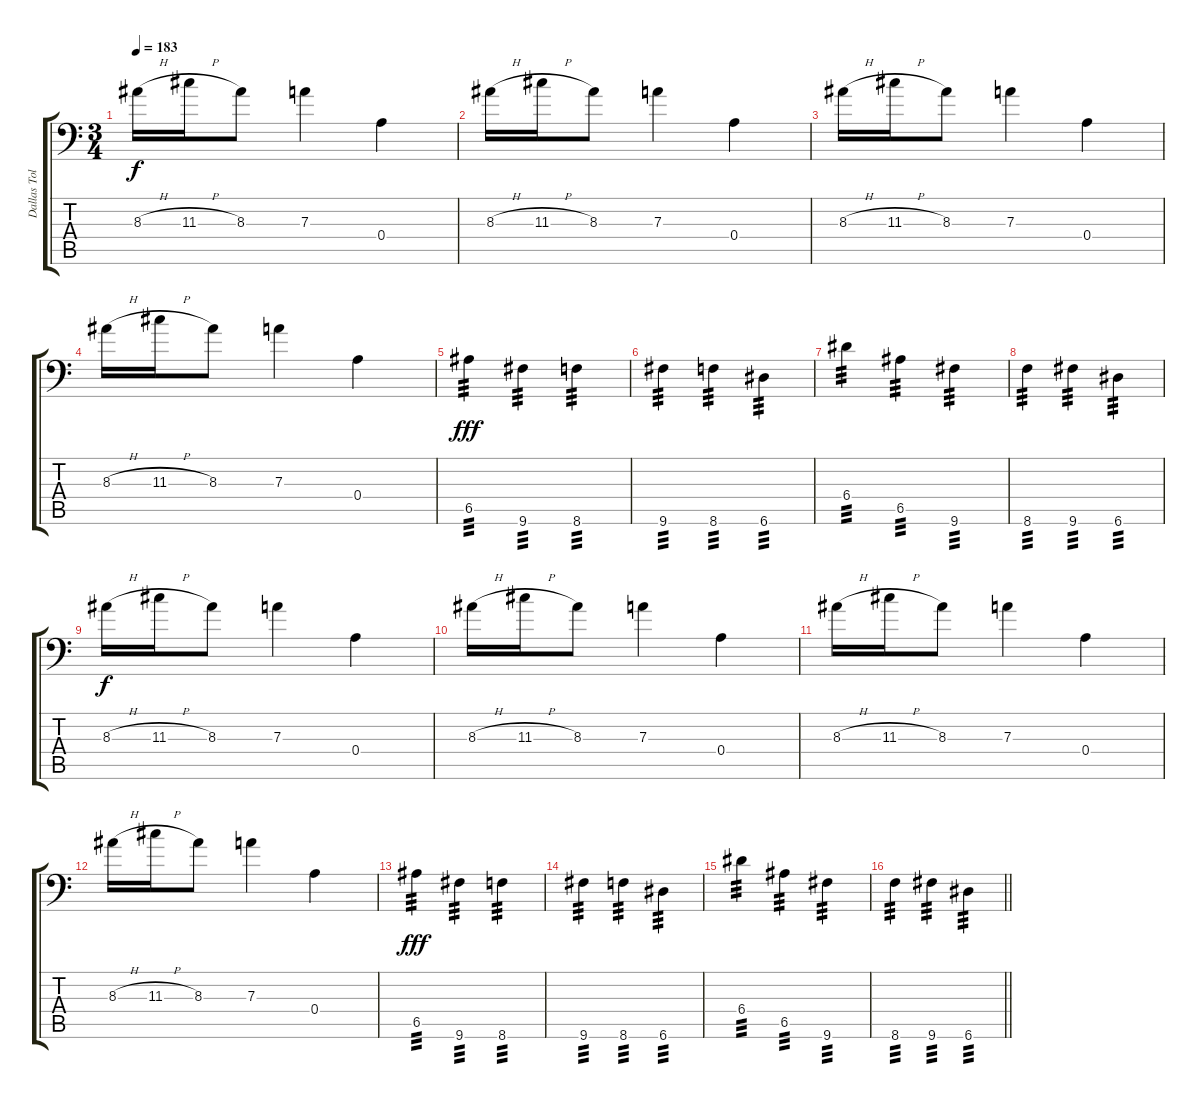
\track ("Dallas Toler-Wade" "Dallas Tol") {instrument distortionguitar}
\staff {score tabs}
\tuning (B3 Gb3 D3 A2 E2 A1) {hide}
\ts (3 4)
\tempo 183
\clef f4
\ks c
8.3{h}.16{dy f} 11.3{h}.16 8.3.8 7.3.4 0.4.4 |
8.3{h}.16 11.3{h}.16 8.3.8 7.3.4 0.4.4 |
8.3{h}.16 11.3{h}.16 8.3.8 7.3.4 0.4.4 |
8.3{h}.16 11.3{h}.16 8.3.8 7.3.4 0.4.4 |
6.5.4{tp 3 dy fff} 9.6.4{tp 3} 8.6.4{tp 3} |
9.6.4{tp 3} 8.6.4{tp 3} 6.6.4{tp 3} |
6.4.4{tp 3} 6.5.4{tp 3} 9.6.4{tp 3} |
8.6.4{tp 3} 9.6.4{tp 3} 6.6.4{tp 3} |
8.3{h}.16{dy f} 11.3{h}.16 8.3.8 7.3.4 0.4.4 |
8.3{h}.16 11.3{h}.16 8.3.8 7.3.4 0.4.4 |
8.3{h}.16 11.3{h}.16 8.3.8 7.3.4 0.4.4 |
8.3{h}.16 11.3{h}.16 8.3.8 7.3.4 0.4.4 |
6.5.4{tp 3 dy fff} 9.6.4{tp 3} 8.6.4{tp 3} |
9.6.4{tp 3} 8.6.4{tp 3} 6.6.4{tp 3} |
6.4.4{tp 3} 6.5.4{tp 3} 9.6.4{tp 3} |
\barLineRight lightlight
8.6.4{tp 3} 9.6.4{tp 3} 6.6.4{tp 3}
